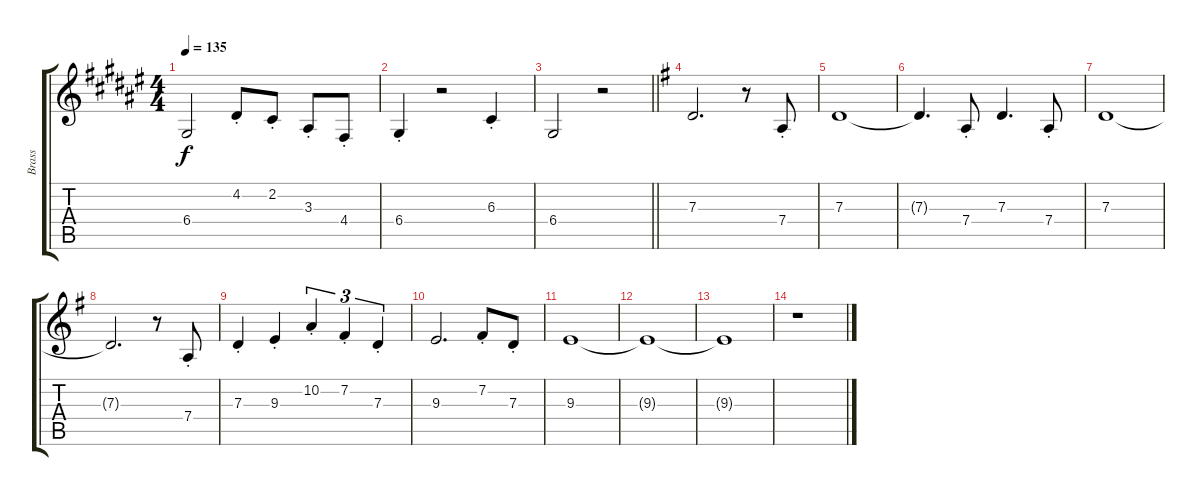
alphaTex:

\track ("Brass" "Brass") {instrument brasssection}
\staff {score tabs}
\tuning (E4 B3 G3 D3 A2 E2) {hide}
\ts (4 4)
\tempo 135
\clef g2
\ks d#minor
6.4.2{dy f} 4.2{st}.8 2.2{st}.8 3.3{st}.8 4.4{st}.8 |
6.4{st}.4 r.2 6.3{st}.4 |
\barLineRight lightlight
6.4.2 r.2 |
\ks g
7.3.2{d} r.8 7.4{st}.8 |
7.3.1 |
7.3{t}.4{d} 7.4{st}.8 7.3.4{d} 7.4{st}.8 |
7.3.1 |
7.3{t}.2{d} r.8 7.4{st}.8 |
7.3{st}.4 9.3{st}.4 10.2{st}.4{tu (3 2)} 7.2{st}.4{tu (3 2)} 7.3{st}.4{tu (3 2)} |
9.3.2{d} 7.2{st}.8 7.3{st}.8 |
9.3.1 |
9.3{t}.1 |
9.3{t}.1 |
r.1
